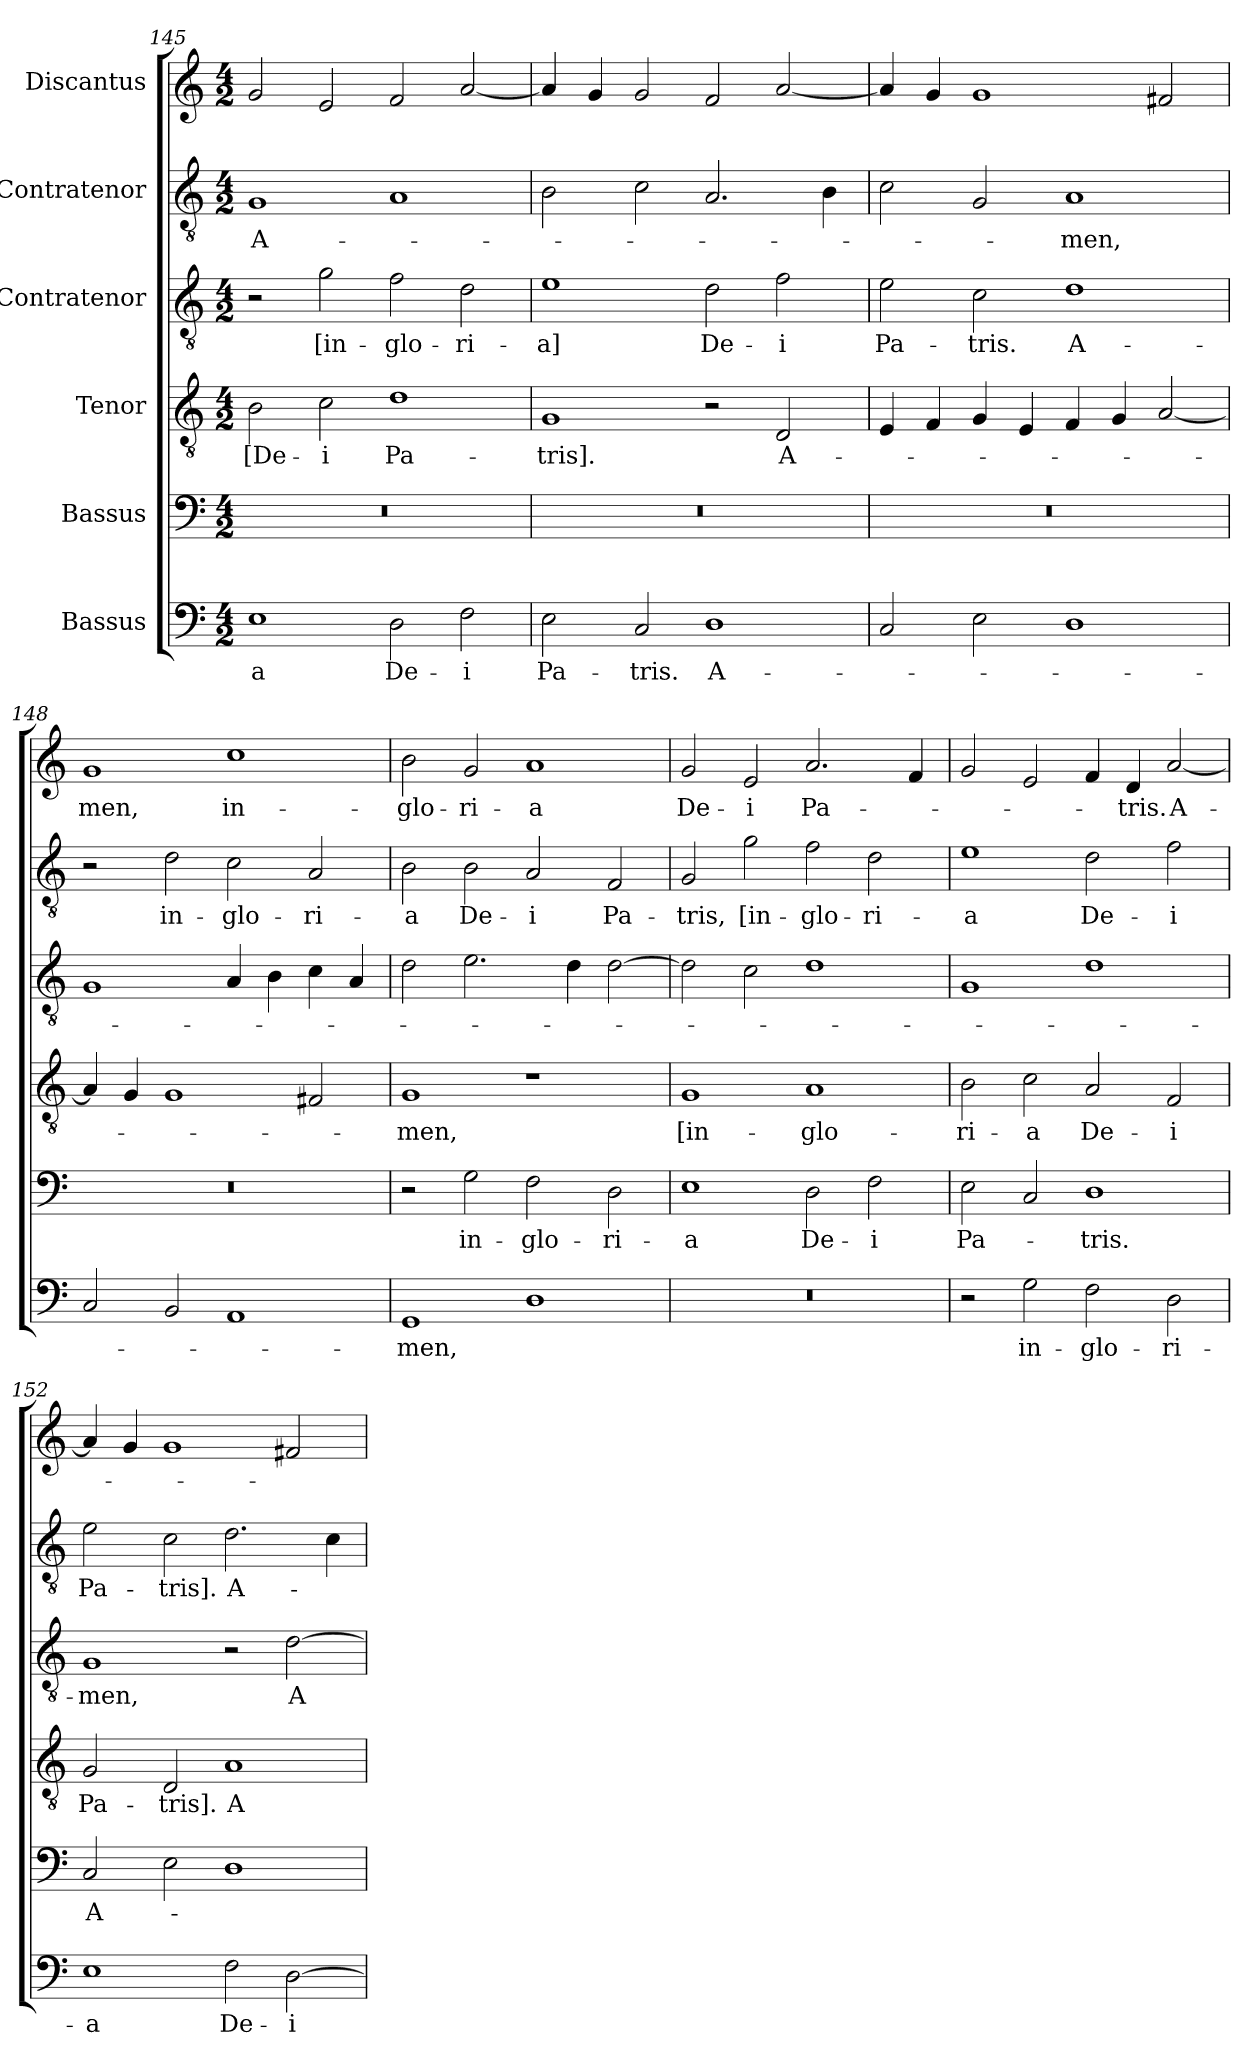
**kern	**text	**kern	**text	**kern	**text	**kern	**text	**kern	**text	**kern	**text
*part6	*part6	*part5	*part5	*part4	*part4	*part3	*part3	*part2	*part2	*part1	*part1
*staff6	*staff6	*staff5	*staff5	*staff4	*staff4	*staff3	*staff3	*staff2	*staff2	*staff1	*staff1
*I"Bassus	*	*I"Bassus	*	*I"Tenor	*	*I"Contratenor	*	*I"Contratenor	*	*I"Discantus	*
*clefF4	*	*clefF4	*	*clefGv2	*	*clefGv2	*	*clefGv2	*	*clefG2	*
*k[]	*	*k[]	*	*k[]	*	*k[]	*	*k[]	*	*k[]	*
*M4/2	*	*M4/2	*	*M4/2	*	*M4/2	*	*M4/2	*	*M4/2	*
=145	=145	=145	=145	=145	=145	=145	=145	=145	=145	=145	=145
1E\	-a	0r	.	2B\	[De-	2r	.	1G/	A-	2g/	.
.	.	.	.	2c\	-i	2g\	[in-	.	.	2e/	.
2D\	De-	.	.	1d\	Pa-	2f\	glo-	1A/	.	2f/	.
2F\	-i	.	.	.	.	2d\	-ri-	.	.	[2a/	.
=146	=146	=146	=146	=146	=146	=146	=146	=146	=146	=146	=146
2E\	Pa-	0r	.	1G/	-tris].	1e\	-a]	2B\	.	4a/]	.
.	.	.	.	.	.	.	.	.	.	4g/	.
2C/	-tris.	.	.	.	.	.	.	2c\	.	2g/	.
1D\	A-	.	.	2r	.	2d\	De-	2.A/	.	2f/	.
.	.	.	.	2D/	A-	2f\	-i	.	.	[2a/	.
.	.	.	.	.	.	.	.	4B\	.	.	.
=147	=147	=147	=147	=147	=147	=147	=147	=147	=147	=147	=147
2C/	.	0r	.	4E/	.	2e\	Pa-	2c\	.	4a/]	.
.	.	.	.	4F/	.	.	.	.	.	4g/	.
2E\	.	.	.	4G/	.	2c\	-tris.	2G/	.	1g/	.
.	.	.	.	4E/	.	.	.	.	.	.	.
1D\	.	.	.	4F/	.	1d\	A-	1A/	-men,	.	.
.	.	.	.	4G/	.	.	.	.	.	.	.
.	.	.	.	[2A/	.	.	.	.	.	2f#X/	.
=148	=148	=148	=148	=148	=148	=148	=148	=148	=148	=148	=148
2C/	.	0r	.	4A/]	.	1G/	.	2r	.	1g/	-men,
.	.	.	.	4G/	.	.	.	.	.	.	.
2BB/	.	.	.	1G/	.	.	.	2d\	in-	.	.
1AA/	.	.	.	.	.	4A/	.	2c\	glo-	1cc\	in-
.	.	.	.	.	.	4B\	.	.	.	.	.
.	.	.	.	2F#X/	.	4c\	.	2A/	-ri-	.	.
.	.	.	.	.	.	4A/	.	.	.	.	.
=149	=149	=149	=149	=149	=149	=149	=149	=149	=149	=149	=149
1GG/	-men,	2r	.	1G/	-men,	2d\	.	2B\	-a	2b\	glo-
.	.	2G\	in-	.	.	2.e\	.	2B\	De-	2g/	-ri-
1D\	.	2F\	glo-	1r	.	.	.	2A/	-i	1a/	-a
.	.	.	.	.	.	4d\	.	.	.	.	.
.	.	2D\	-ri-	.	.	[2d\	.	2F/	Pa-	.	.
=150	=150	=150	=150	=150	=150	=150	=150	=150	=150	=150	=150
0r	.	1E\	-a	1G/	[in-	2d\]	.	2G/	-tris,	2g/	De-
.	.	.	.	.	.	2c\	.	2g\	[in-	2e/	-i
.	.	2D\	De-	1A/	glo-	1d\	.	2f\	glo-	2.a/	Pa-
.	.	2F\	-i	.	.	.	.	2d\	-ri-	.	.
.	.	.	.	.	.	.	.	.	.	4f/	.
=151	=151	=151	=151	=151	=151	=151	=151	=151	=151	=151	=151
2r	.	2E\	Pa-	2B\	-ri-	1G/	.	1e\	-a	2g/	.
2G\	in-	2C/	.	2c\	-a	.	.	.	.	2e/	.
2F\	glo-	1D\	-tris.	2A/	De-	1d\	.	2d\	De-	4f/	.
.	.	.	.	.	.	.	.	.	.	4d/	-tris.
2D\	-ri-	.	.	2F/	-i	.	.	2f\	-i	[2a/	A-
=152	=152	=152	=152	=152	=152	=152	=152	=152	=152	=152	=152
1E\	-a	2C/	A-	2G/	Pa-	1G/	-men,	2e\	Pa-	4a/]	.
.	.	.	.	.	.	.	.	.	.	4g/	.
.	.	2E\	.	2D/	-tris].	.	.	2c\	-tris].	1g/	.
2F\	De-	1D\	.	1A/	A-	2r	.	2.d\	A-	.	.
[2D\	-i	.	.	.	.	[2d\	A-	.	.	2f#X/	.
.	.	.	.	.	.	.	.	4c\	.	.	.
=	=	=	=	=	=	=	=	=	=	=	=
*-	*-	*-	*-	*-	*-	*-	*-	*-	*-	*-	*-
